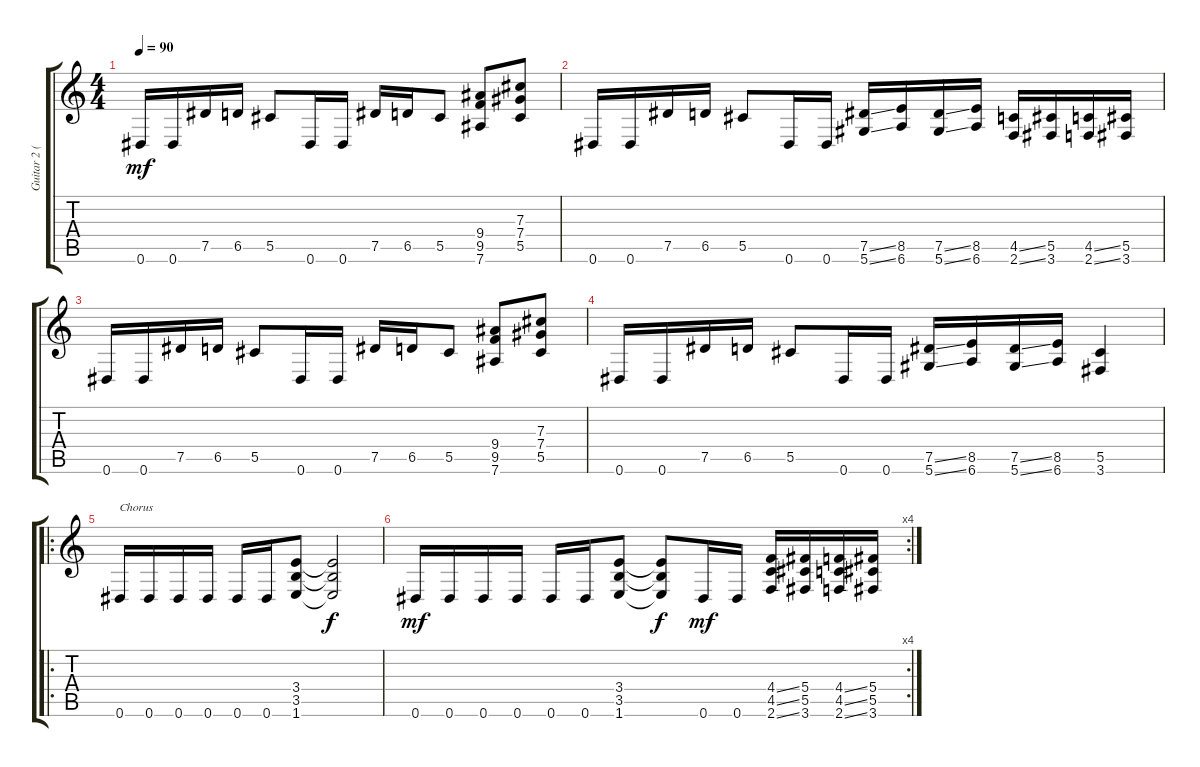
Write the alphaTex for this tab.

\track ("Guitar 2 (Marty Friedman)" "Guitar 2 (") {instrument distortionguitar}
\staff {score tabs}
\tuning (Eb4 Bb3 Gb3 Db3 Ab2 Eb2) {hide}
\ts (4 4)
\tempo 90
\clef g2
\ks c
0.6.16{dy mf} 0.6.16 7.5.16 6.5.16 5.5.8 0.6.16 0.6.16 7.5.16 6.5.16 5.5.8 (9.4 9.5 7.6).8 (7.3 7.4 5.5).8 |
0.6.16 0.6.16 7.5.16 6.5.16 5.5.8 0.6.16 0.6.16 (7.5{ss} 5.6{ss}).16 (8.5 6.6).16 (7.5{ss} 5.6{ss}).16 (8.5 6.6).16 (4.5{ss} 2.6{ss}).16 (5.5 3.6).16 (4.5{ss} 2.6{ss}).16 (5.5 3.6).16 |
0.6.16 0.6.16 7.5.16 6.5.16 5.5.8 0.6.16 0.6.16 7.5.16 6.5.16 5.5.8 (9.4 9.5 7.6).8 (7.3 7.4 5.5).8 |
0.6.16 0.6.16 7.5.16 6.5.16 5.5.8 0.6.16 0.6.16 (7.5{ss} 5.6{ss}).16 (8.5 6.6).16 (7.5{ss} 5.6{ss}).16 (8.5 6.6).16 (5.5 3.6).4 |
\ro
0.6.16{txt "Chorus"} 0.6.16 0.6.16 0.6.16 0.6.16 0.6.16 (3.4 3.5 1.6).8 (3.4{t} 3.5{t} 1.6{t}).2{dy f} |
\rc 4
0.6.16{dy mf} 0.6.16 0.6.16 0.6.16 0.6.16 0.6.16 (3.4 3.5 1.6).8 (3.4{t} 3.5{t} 1.6{t}).8{dy f} 0.6.16{dy mf} 0.6.16 (4.4{ss} 4.5{ss} 2.6{ss}).16 (5.4 5.5 3.6).16 (4.4{ss} 4.5{ss} 2.6{ss}).16 (5.4 5.5 3.6).16
